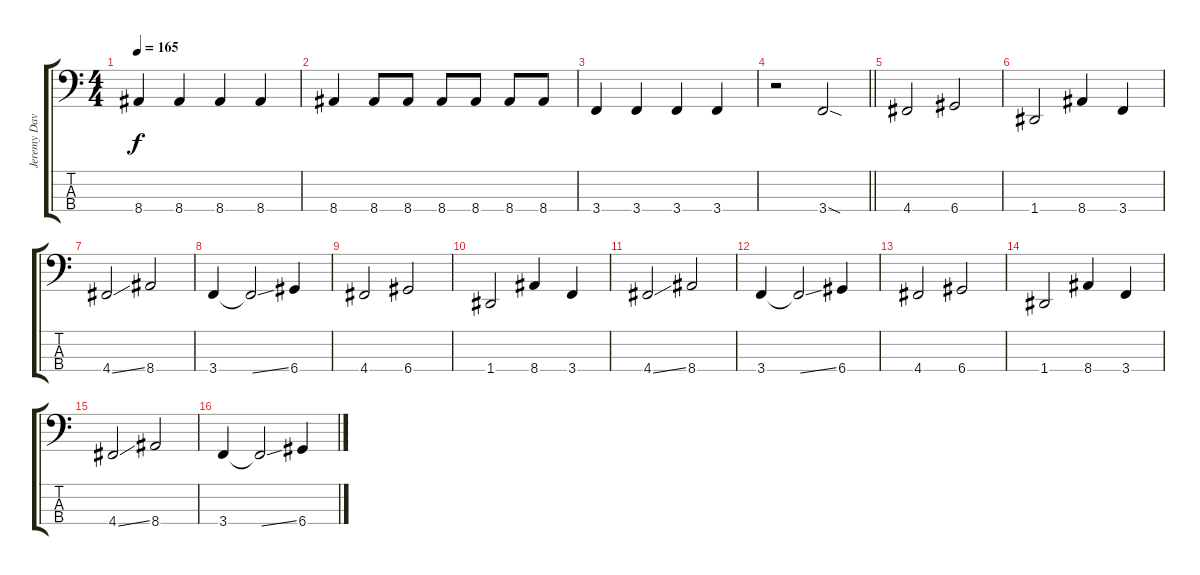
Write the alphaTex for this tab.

\track ("Jeremy Davis (Bass/4 String Drop D)" "Jeremy Dav") {mute instrument electricbasspick}
\staff {score tabs}
\tuning (G2 D2 A1 D1) {hide}
\ts (4 4)
\tempo 165
\clef f4
\ks c
8.4.4{dy f} 8.4.4 8.4.4 8.4.4 |
8.4.4 8.4.8 8.4.8 8.4.8 8.4.8 8.4.8 8.4.8 |
3.4.4 3.4.4 3.4.4 3.4.4 |
\barLineRight lightlight
r.2 3.4{sod}.2 |
4.4.2 6.4.2 |
1.4.2 8.4.4 3.4.4 |
4.4{ss}.2 8.4.2 |
3.4.4 3.4{ss t}.2 6.4.4 |
4.4.2 6.4.2 |
1.4.2 8.4.4 3.4.4 |
4.4{ss}.2 8.4.2 |
3.4.4 3.4{ss t}.2 6.4.4 |
4.4.2 6.4.2 |
1.4.2 8.4.4 3.4.4 |
4.4{ss}.2 8.4.2 |
3.4.4 3.4{ss t}.2 6.4.4
